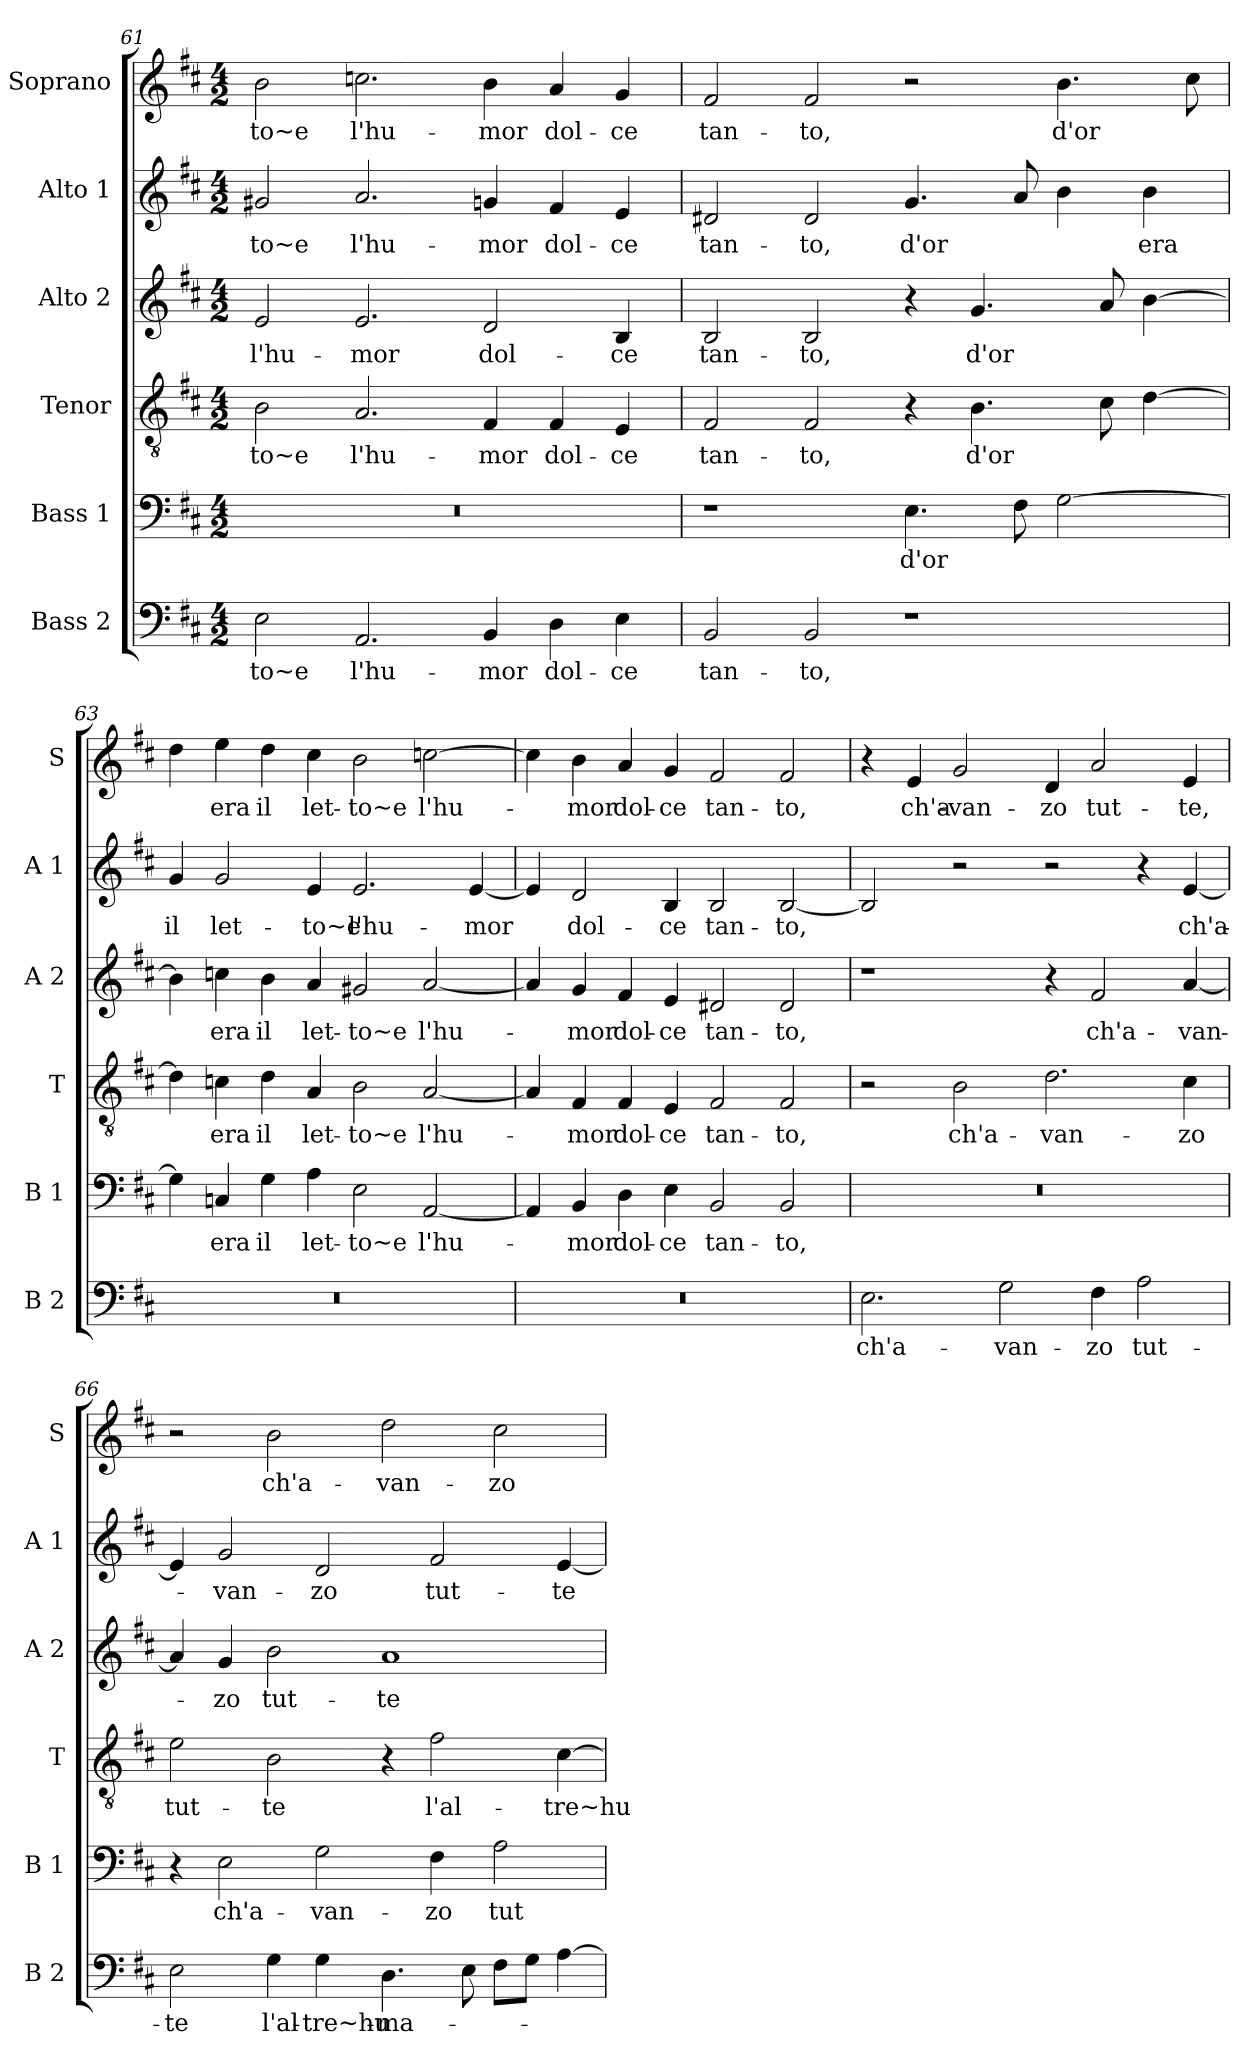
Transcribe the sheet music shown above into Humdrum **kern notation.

**kern	**text	**kern	**text	**kern	**text	**kern	**text	**kern	**text	**kern	**text
*part6	*part6	*part5	*part5	*part4	*part4	*part3	*part3	*part2	*part2	*part1	*part1
*staff6	*staff6	*staff5	*staff5	*staff4	*staff4	*staff3	*staff3	*staff2	*staff2	*staff1	*staff1
*I"Bass 2	*	*I"Bass 1	*	*I"Tenor	*	*I"Alto 2	*	*I"Alto 1	*	*I"Soprano	*
*I'B 2	*	*I'B 1	*	*I'T	*	*I'A 2	*	*I'A 1	*	*I'S	*
!!LO:PB:g=z
*clefF4	*	*clefF4	*	*clefGv2	*	*clefG2	*	*clefG2	*	*clefG2	*
*k[f#c#]	*	*k[f#c#]	*	*k[f#c#]	*	*k[f#c#]	*	*k[f#c#]	*	*k[f#c#]	*
*D:	*	*D:	*	*D:	*	*D:	*	*D:	*	*D:	*
*M4/2	*	*M4/2	*	*M4/2	*	*M4/2	*	*M4/2	*	*M4/2	*
=61	=61	=61	=61	=61	=61	=61	=61	=61	=61	=61	=61
!	!LO:LY:b	!	!	!	!LO:LY:b	!	!LO:LY:b	!	!LO:LY:b	!	!LO:LY:b
2E\	-to~e	0r	.	2B\	-to~e	2e/	l'hu-	2g#X/	-to~e	2b\	-to~e
!	!LO:LY:b	!	!	!	!LO:LY:b	!	!LO:LY:b	!	!LO:LY:b	!	!LO:LY:b
2.AA/	l'hu-	.	.	2.A/	l'hu-	2.e/	-mor	2.a/	l'hu-	2.ccn\	l'hu-
!	!LO:LY:b	!	!	!	!LO:LY:b	!	!LO:LY:b	!	!LO:LY:b	!	!LO:LY:b
4BB/	-mor	.	.	4F#/	-mor	2d/	dol-	4gn/	-mor	4b\	-mor
!	!LO:LY:b	!	!	!	!LO:LY:b	!	!	!	!LO:LY:b	!	!LO:LY:b
4D\	dol-	.	.	4F#/	dol-	.	.	4f#/	dol-	4a/	dol-
!	!LO:LY:b	!	!	!	!LO:LY:b	!	!LO:LY:b	!	!LO:LY:b	!	!LO:LY:b
4E\	-ce	.	.	4E/	-ce	4B/	-ce	4e/	-ce	4g/	-ce
=62	=62	=62	=62	=62	=62	=62	=62	=62	=62	=62	=62
!	!LO:LY:b	!	!	!	!LO:LY:b	!	!LO:LY:b	!	!LO:LY:b	!	!LO:LY:b
2BB/	tan-	1r	.	2F#/	tan-	2B/	tan-	2d#X/	tan-	2f#/	tan-
!	!LO:LY:b	!	!	!	!LO:LY:b	!	!LO:LY:b	!	!LO:LY:b	!	!LO:LY:b
2BB/	-to,	.	.	2F#/	-to,	2B/	-to,	2d#/	-to,	2f#/	-to,
!	!	!	!LO:LY:b	!	!	!	!	!	!LO:LY:b	!	!
1r	.	4.E\	d'or	4r	.	4r	.	4.g/	d'or	2r	.
!	!	!	!	!	!LO:LY:b	!	!LO:LY:b	!	!	!	!
.	.	.	.	4.B\	d'or	4.g/	d'or	.	.	.	.
.	.	8F#\	.	.	.	.	.	8a/	.	.	.
!	!	!	!	!	!	!	!	!	!	!	!LO:LY:b
.	.	[2G\	.	.	.	.	.	4b\	.	4.b\	d'or
.	.	.	.	8c#\	.	8a/	.	.	.	.	.
!	!	!	!	!	!	!	!	!	!LO:LY:b	!	!
.	.	.	.	[4d\	.	[4b\	.	4b\	era	.	.
.	.	.	.	.	.	.	.	.	.	8cc#\	.
=63	=63	=63	=63	=63	=63	=63	=63	=63	=63	=63	=63
!	!	!	!	!	!	!	!	!	!LO:LY:b	!	!
0r	.	4G\]	.	4d\]	.	4b\]	.	4g/	il	4dd\	.
!	!	!	!LO:LY:b	!	!LO:LY:b	!	!LO:LY:b	!	!LO:LY:b	!	!LO:LY:b
.	.	4Cn/	era	4cn\	era	4ccn\	era	2g/	let-	4ee\	era
!	!	!	!LO:LY:b	!	!LO:LY:b	!	!LO:LY:b	!	!	!	!LO:LY:b
.	.	4G\	il	4d\	il	4b\	il	.	.	4dd\	il
!	!	!	!LO:LY:b	!	!LO:LY:b	!	!LO:LY:b	!	!LO:LY:b	!	!LO:LY:b
.	.	4A\	let-	4A/	let-	4a/	let-	4e/	-to~e	4cc#\	let-
!	!	!	!LO:LY:b	!	!LO:LY:b	!	!LO:LY:b	!	!LO:LY:b	!	!LO:LY:b
.	.	2E\	-to~e	2B\	-to~e	2g#X/	-to~e	2.e/	l'hu-	2b\	-to~e
!	!	!	!LO:LY:b	!	!LO:LY:b	!	!LO:LY:b	!	!	!	!LO:LY:b
.	.	[2AA/	l'hu-	[2A/	l'hu-	[2a/	l'hu-	.	.	[2ccn\	l'hu-
!	!	!	!	!	!	!	!	!	!LO:LY:b	!	!
.	.	.	.	.	.	.	.	[4e/	-mor	.	.
!!LO:LB:g=z
=64	=64	=64	=64	=64	=64	=64	=64	=64	=64	=64	=64
0r	.	4AA/]	.	4A/]	.	4a/]	.	4e/]	.	4cc\]	.
!	!	!	!LO:LY:b	!	!LO:LY:b	!	!LO:LY:b	!	!LO:LY:b	!	!LO:LY:b
.	.	4BB/	-mor	4F#/	-mor	4g/	-mor	2d/	dol-	4b\	-mor
!	!	!	!LO:LY:b	!	!LO:LY:b	!	!LO:LY:b	!	!	!	!LO:LY:b
.	.	4D\	dol-	4F#/	dol-	4f#/	dol-	.	.	4a/	dol-
!	!	!	!LO:LY:b	!	!LO:LY:b	!	!LO:LY:b	!	!LO:LY:b	!	!LO:LY:b
.	.	4E\	-ce	4E/	-ce	4e/	-ce	4B/	-ce	4g/	-ce
!	!	!	!LO:LY:b	!	!LO:LY:b	!	!LO:LY:b	!	!LO:LY:b	!	!LO:LY:b
.	.	2BB/	tan-	2F#/	tan-	2d#X/	tan-	2B/	tan-	2f#/	tan-
!	!	!	!LO:LY:b	!	!LO:LY:b	!	!LO:LY:b	!	!LO:LY:b	!	!LO:LY:b
.	.	2BB/	-to,	2F#/	-to,	2d#/	-to,	[2B/	-to,	2f#/	-to,
=65	=65	=65	=65	=65	=65	=65	=65	=65	=65	=65	=65
!	!LO:LY:b	!	!	!	!	!	!	!	!	!	!
2.E\	ch'a-	0r	.	2r	.	1r	.	2B/]	.	4r	.
!	!	!	!	!	!	!	!	!	!	!	!LO:LY:b
.	.	.	.	.	.	.	.	.	.	4e/	ch'a-
!	!	!	!	!	!LO:LY:b	!	!	!	!	!	!LO:LY:b
.	.	.	.	2B\	ch'a-	.	.	2r	.	2g/	-van-
!	!LO:LY:b	!	!	!	!	!	!	!	!	!	!
2G\	-van-	.	.	.	.	.	.	.	.	.	.
!	!	!	!	!	!LO:LY:b	!	!	!	!	!	!LO:LY:b
.	.	.	.	2.d\	-van-	4r	.	2r	.	4d/	-zo
!	!LO:LY:b	!	!	!	!	!	!LO:LY:b	!	!	!	!LO:LY:b
4F#\	-zo	.	.	.	.	2f#/	ch'a-	.	.	2a/	tut-
!	!LO:LY:b	!	!	!	!	!	!	!	!	!	!
2A\	tut-	.	.	.	.	.	.	4r	.	.	.
!	!	!	!	!	!LO:LY:b	!	!LO:LY:b	!	!LO:LY:b	!	!LO:LY:b
.	.	.	.	4c#\	-zo	[4a/	-van-	[4e/	ch'a-	4e/	-te,
=66	=66	=66	=66	=66	=66	=66	=66	=66	=66	=66	=66
!	!LO:LY:b	!	!	!	!LO:LY:b	!	!	!	!	!	!
2E\	-te	4r	.	2e\	tut-	4a/]	.	4e/]	.	2r	.
!	!	!	!LO:LY:b	!	!	!	!LO:LY:b	!	!LO:LY:b	!	!
.	.	2E\	ch'a-	.	.	4g/	-zo	2g/	-van-	.	.
!	!LO:LY:b	!	!	!	!LO:LY:b	!	!LO:LY:b	!	!	!	!LO:LY:b
4G\	l'al-	.	.	2B\	-te	2b\	tut-	.	.	2b\	ch'a-
!	!LO:LY:b	!	!LO:LY:b	!	!	!	!	!	!LO:LY:b	!	!
4G\	-tre~hu-	2G\	-van-	.	.	.	.	2d/	-zo	.	.
!	!LO:LY:b	!	!	!	!	!	!LO:LY:b	!	!	!	!LO:LY:b
4.D\	-ma-	.	.	4r	.	1a	-te	.	.	2dd\	-van-
!	!	!	!LO:LY:b	!	!LO:LY:b	!	!	!	!LO:LY:b	!	!
.	.	4F#\	-zo	2f#\	l'al-	.	.	2f#/	tut-	.	.
8E\	.	.	.	.	.	.	.	.	.	.	.
!	!	!	!LO:LY:b	!	!	!	!	!	!	!	!LO:LY:b
8F#\L	.	2A\	tut-	.	.	.	.	.	.	2cc#\	-zo
8G\J	.	.	.	.	.	.	.	.	.	.	.
!	!	!	!	!	!LO:LY:b	!	!	!	!LO:LY:b	!	!
[4A\	.	.	.	[4c#\	-tre~hu-	.	.	[4e/	-te	.	.
=	=	=	=	=	=	=	=	=	=	=	=
*-	*-	*-	*-	*-	*-	*-	*-	*-	*-	*-	*-
